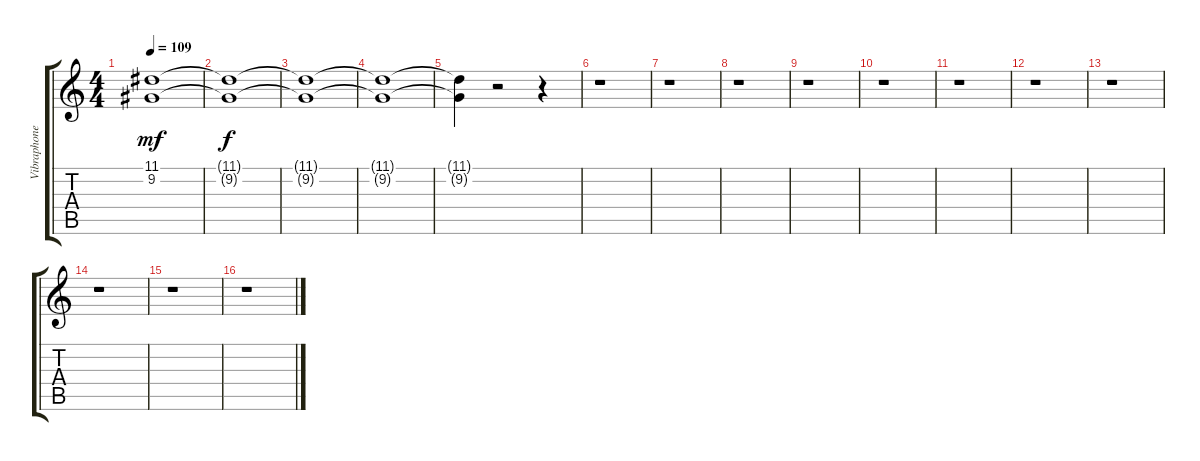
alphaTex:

\track ("Vibraphone" "Vibraphone") {instrument vibraphone}
\staff {score tabs}
\tuning (E4 B3 G3 D3 A2 E2) {hide}
\ts (4 4)
\tempo 109
\clef g2
\ks c
(11.1 9.2).1{dy mf} |
(11.1{t} 9.2{t}).1{dy f} |
(11.1{t} 9.2{t}).1 |
(11.1{t} 9.2{t}).1 |
(11.1{t} 9.2{t}).4 r.2 r.4 |
r.1 |
r.1 |
r.1 |
r.1 |
r.1 |
r.1 |
r.1 |
r.1 |
r.1 |
r.1 |
r.1
